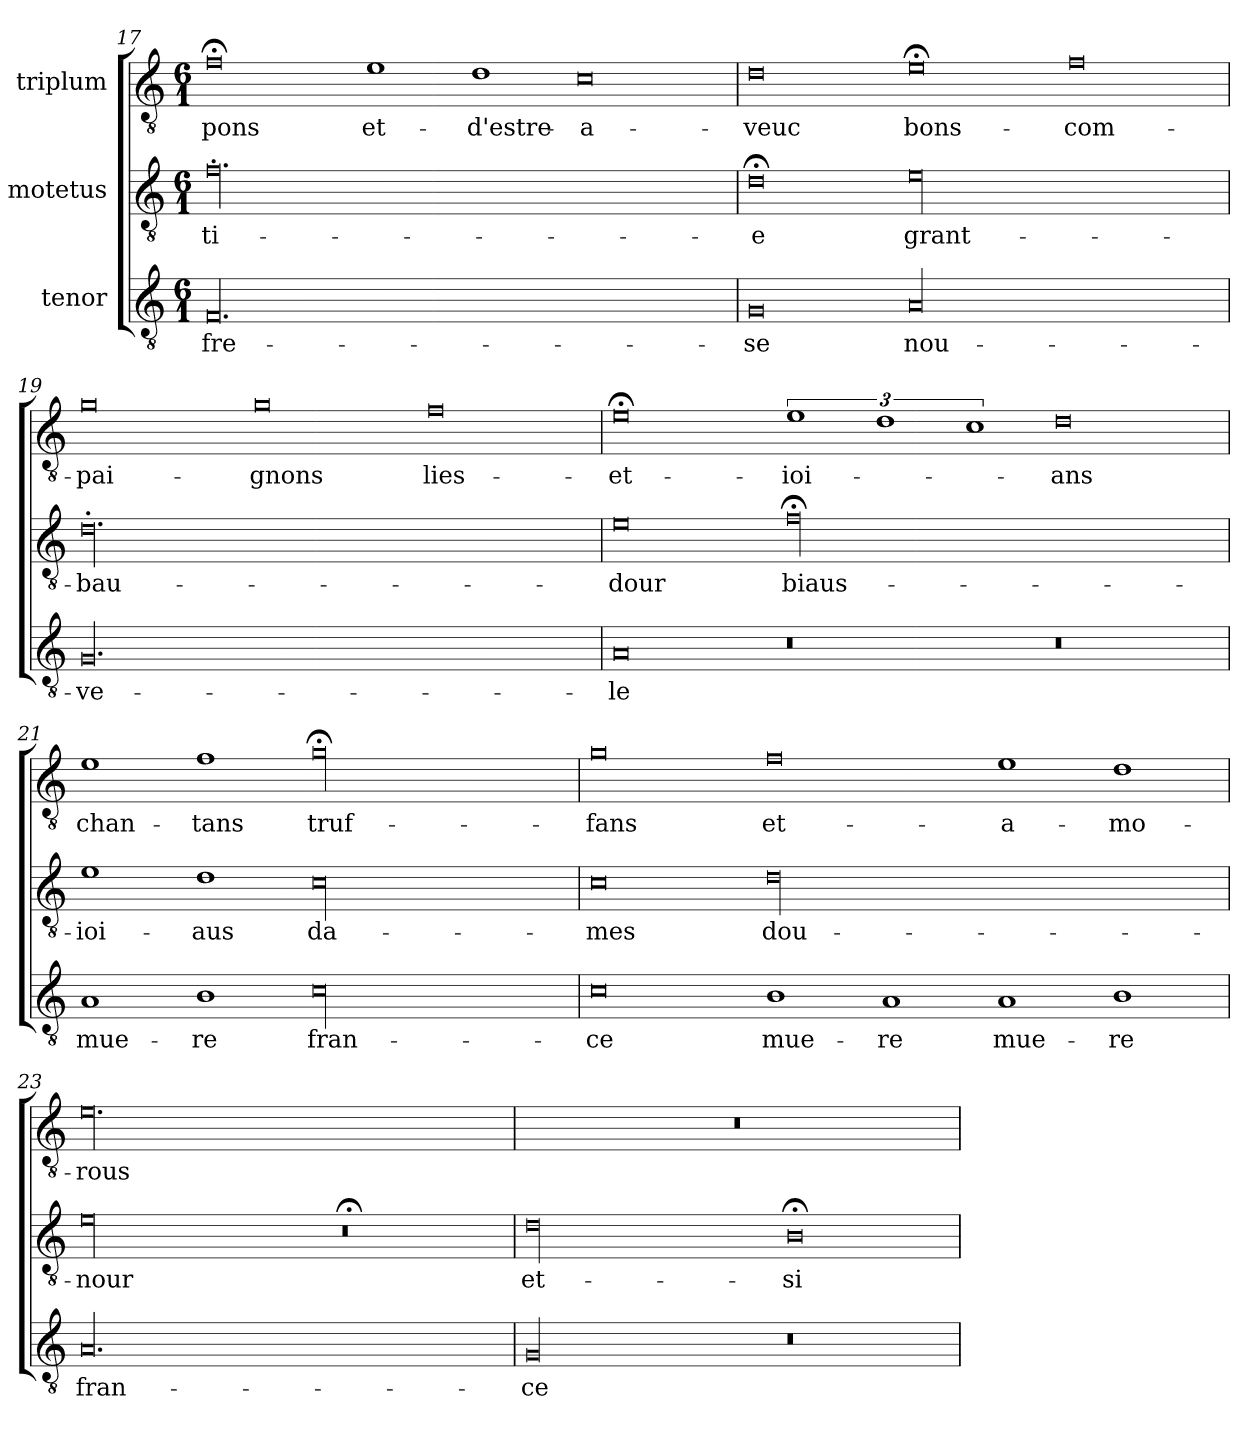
**kern	**text	**kern	**text	**kern	**text
*part3	*part3	*part2	*part2	*part1	*part1
*staff3	*staff3	*staff2	*staff2	*staff1	*staff1
*I"tenor	*	*I"motetus	*	*I"triplum	*
*clefGv2	*	*clefGv2	*	*clefGv2	*
*k[]	*	*k[]	*	*k[]	*
*C:	*	*C:	*	*C:	*
*M6/1	*	*M6/1	*	*M6/1	*
=17	=17	=17	=17	=17	=17
00.F/	fre-	00.f'\	-ti-	0f;<\	-pons
.	.	.	.	1e\	et-
.	.	.	.	1d\	d'estre-
.	.	.	.	0c\	a-
=18	=18	=18	=18	=18	=18
0G/	-se	0d;<\	-e	0d\	-veuc
00A/	nou-	00e\	grant-	0e;<\	bons-
.	.	.	.	0f\	com-
=19	=19	=19	=19	=19	=19
00.G/	-ve-	00.d'\	bau-	0g\	-pai-
.	.	.	.	0g\	-gnons
.	.	.	.	0f\	lies-
=20	=20	=20	=20	=20	=20
0A/	-le	0e\	-dour	0e;<\	et-
0r	.	00f;<\	biaus-	3%2e\	ioi-
.	.	.	.	3%2d\	.
.	.	.	.	3%2c\	.
0r	.	.	.	0d\	-ans
=21	=21	=21	=21	=21	=21
1A/	mue-	1e\	ioi-	1e\	chan-
1B\	-re	1d\	-aus	1f\	-tans
00c\	fran-	00c\	da-	00g;<\	truf-
=22	=22	=22	=22	=22	=22
0c\	-ce	0c\	-mes	0g\	-fans
1B\	mue-	00d\	dou-	0f\	et-
1A/	-re	.	.	.	.
1A/	mue-	.	.	1e\	a-
1B\	-re	.	.	1d\	-mo-
=23	=23	=23	=23	=23	=23
00.A/	fran-	00e\	-nour	00.e\	-rous
.	.	0r;<	.	.	.
=24	=24	=24	=24	=24	=24
00G/	-ce	00d\	et-	00.r	.
0r	.	0B;<\	si-	.	.
=	=	=	=	=	=
*-	*-	*-	*-	*-	*-
